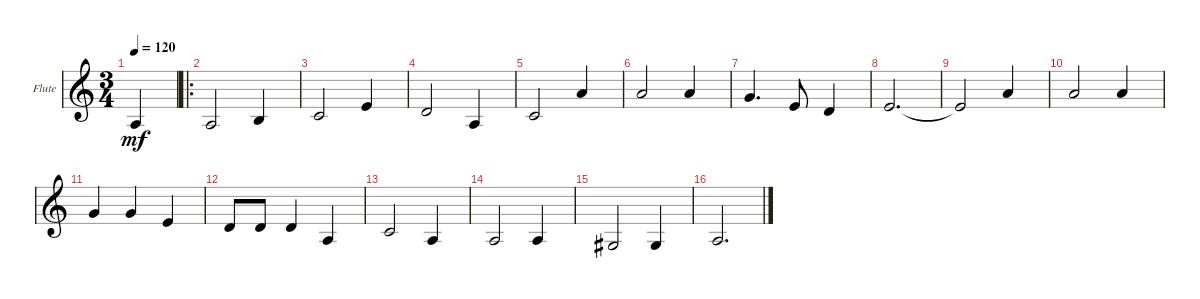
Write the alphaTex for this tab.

\defaultSystemsLayout 4
\bracketExtendMode groupsimilarinstruments
\firstSystemTrackNameOrientation horizontal
\otherSystemsTrackNameOrientation horizontal
\track ("Voice" "Flute") {instrument acousticguitarsteel}
\staff {score}
\tuning (E4 B3 G3 D3 A2 E2)
\ts (3 4)
\ac
\tempo 120
\clef g2
\ks c
0.5.4{dy mf instrument acousticguitarsteel} |
\ro
0.5.2 2.5.4 |
3.5.2 7.5.4 |
5.5.2 0.5.4 |
3.5.2 12.5.4 |
12.5.2 12.5.4 |
10.5.4{d} 7.5.8 5.5.4 |
7.5.2{d} |
7.5{t}.2 12.5.4 |
12.5.2 12.5.4 |
10.5.4 10.5.4 7.5.4 |
5.5.8 5.5.8 5.5.4 0.5.4 |
3.5.2 0.5.4 |
0.5.2 0.5.4 |
4.6.2 4.6.4 |
0.5.2{d}
